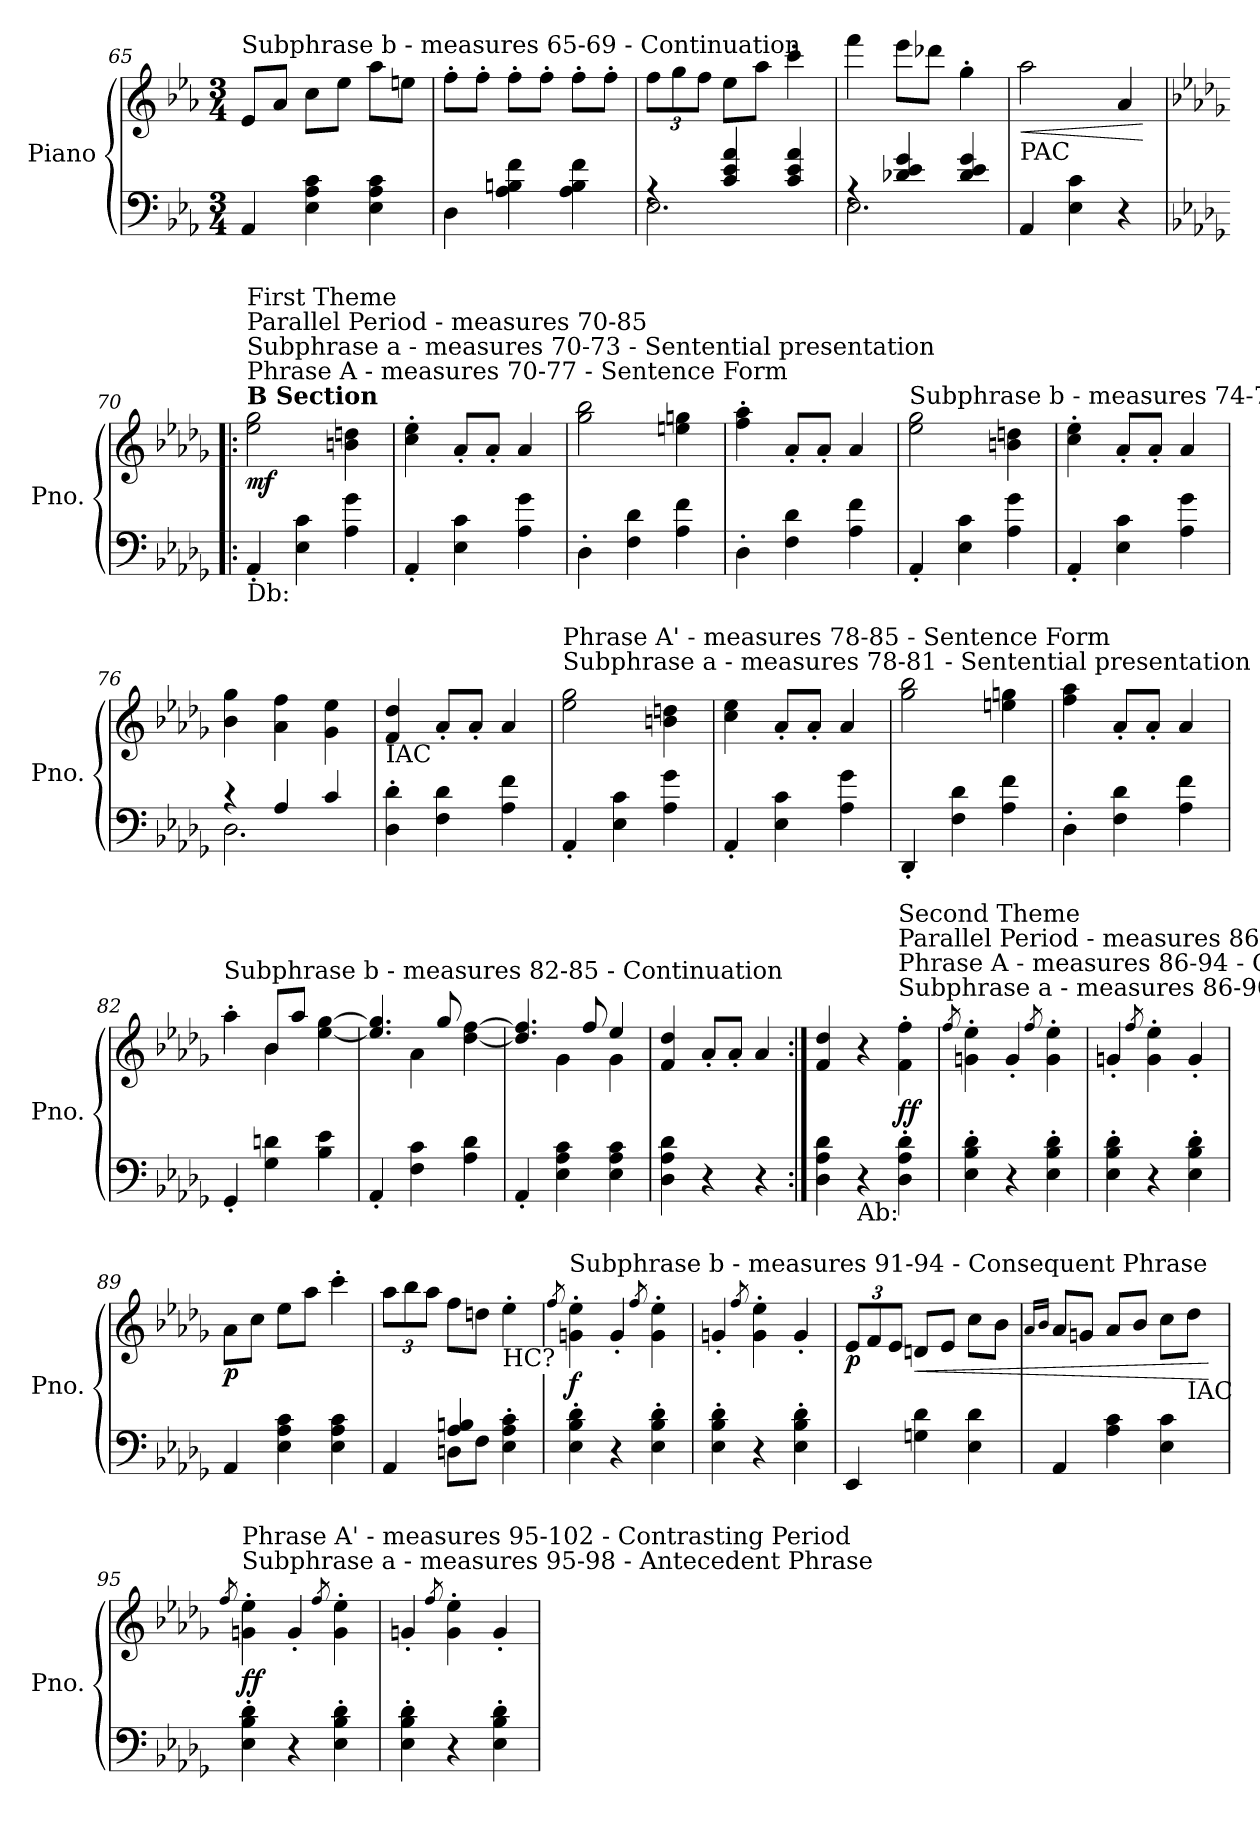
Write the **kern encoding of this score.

**kern	**kern	**dynam
*part1	*part1	*part1
*staff2	*staff1	*staff1/2
*I"Piano	*	*
*I'Pno.	*	*
*clefF4	*clefG2	*
*k[b-e-a-]	*k[b-e-a-]	*
*M3/4	*M3/4	*
=65	=65	=65
!	!LO:TX:a:t=Subphrase b - measures 65-69 - Continuation	!
4AA-/	8e-/L	.
.	8a-/J	.
4E-\ 4A-\ 4c\	8cc\L	.
.	8ee-\J	.
4E-\ 4A-\ 4c\	8aa-\L	.
.	8een\J	.
=66	=66	=66
4D\	8ff'\L	.
.	8ff'\J	.
4A-\ 4Bn\ 4f\	8ff'\L	.
.	8ff'\J	.
4A-\ 4B\ 4f\	8ff'\L	.
.	8ff'\J	.
!!LO:LB:g=z
=67	=67	=67
*^	*	*
*	*	*Xbrackettup	*
4rA	2.E-\	12ff\L	.
.	.	12gg\	.
.	.	12ff\J	.
4c/ 4e-/ 4a-/	.	8ee-\L	.
.	.	8aa-\J	.
4c/ 4e-/ 4a-/	.	4ccc'\	.
=68	=68	=68	=68
4rA	2.E-\	4fff\	.
4d-X/ 4e-/ 4g/	.	8eee-\L	.
.	.	8ddd-X\J	.
4d-/ 4e-/ 4g/	.	4gg'\	.
*v	*v	*	*
=69	=69	=69
!	!LO:TX:b:t=PAC	!
!	!	!LO:HP:b
4AA-/	2aa-\	<
4E-\ 4c\	.	.
4r	4a-/	.
.	.	[
=70!|:	=70!|:	=70!|:
*k[b-e-a-d-g-]	*k[b-e-a-d-g-]	*
!	!LO:TX:a:B:t=B Section	!
!	!LO:TX:a:t=Phrase A - measures 70-77 - Sentence Form	!
!	!LO:TX:a:t=Subphrase a - measures 70-73 - Sentential presentation	!
!	!LO:TX:a:t=Parallel Period - measures 70-85	!
!	!LO:TX:a:t=First Theme	!
!LO:TX:b:t=Db&colon;	!	!
!	!	!LO:DY:b
4AA-'/	2ee-\ 2gg-\	mf
4E-\ 4c\	.	.
4A-\ 4g-\	4bn\ 4ddn\	.
=71	=71	=71
4AA-'/	4cc\' 4ee-\'	.
4E-\ 4c\	8a-'/L	.
.	8a-'/J	.
4A-\ 4g-\	4a-/	.
=72	=72	=72
4D-'\	2gg-\ 2bb-\	.
4F\ 4d-\	.	.
4A-\ 4f\	4een\ 4ggn\	.
=73	=73	=73
4D-'\	4ff\' 4aa-\'	.
4F\ 4d-\	8a-'/L	.
.	8a-'/J	.
4A-\ 4f\	4a-/	.
=74	=74	=74
!	!LO:TX:a:t=Subphrase b - measures 74-77 - Continuation	!
4AA-'/	2ee-\ 2gg-\	.
4E-\ 4c\	.	.
4A-\ 4g-\	4bn\ 4ddn\	.
!!LO:LB:g=z
=75	=75	=75
4AA-'/	4cc\' 4ee-\'	.
4E-\ 4c\	8a-'/L	.
.	8a-'/J	.
4A-\ 4g-\	4a-/	.
=76	=76	=76
*^	*	*
4r	2.D-\	4b-\ 4gg-\	.
4A-/	.	4a-\ 4ff\	.
4c/	.	4g-\ 4ee-\	.
*v	*v	*	*
=77	=77	=77
!	!LO:TX:b:t=IAC	!
4D-\' 4d-\'	4f/ 4dd-/	.
4F\ 4d-\	8a-'/L	.
.	8a-'/J	.
4A-\ 4f\	4a-/	.
=78	=78	=78
!	!LO:TX:a:t=Subphrase a - measures 78-81 - Sentential presentation	!
!	!LO:TX:a:t=Phrase A' - measures 78-85 - Sentence Form	!
4AA-'/	2ee-\ 2gg-\	.
4E-\ 4c\	.	.
4A-\ 4g-\	4bn\ 4ddn\	.
=79	=79	=79
4AA-'/	4cc\ 4ee-\	.
4E-\ 4c\	8a-'/L	.
.	8a-'/J	.
4A-\ 4g-\	4a-/	.
=80	=80	=80
4DD-'/	2gg-\ 2bb-\	.
4F\ 4d-\	.	.
4A-\ 4f\	4een\ 4ggn\	.
=81	=81	=81
4D-'\	4ff\ 4aa-\	.
4F\ 4d-\	8a-'/L	.
.	8a-'/J	.
4A-\ 4f\	4a-/	.
=82	=82	=82
*	*^	*
!	!LO:TX:a:t=Subphrase b - measures 82-85 - Continuation	!	!
4GG-'/	4aa-'\	4ryy	.
4G-\ 4dn\	8b-/L	4b-\	.
.	8aa-/J	.	.
4B-\ 4e-\	[4ee-\ [4gg-\	4ryy	.
=83	=83	=83	=83
4AA-'/	4.ee-/] 4.gg-/]	4ryy	.
4F\ 4c\	.	4a-\	.
.	8gg-/	.	.
4A-\ 4d-\	[4dd-\ [4ff\	4ryy	.
!!LO:PB:g=z	!!
=84	=84	=84	=84
4AA-'/	4.dd-/] 4.ff/]	4ryy	.
4E-\ 4A-\ 4c\	.	4g-\	.
.	8ff/	.	.
4E-\ 4A-\ 4c\	4ee-/	4g-\	.
=85	=85	=85	=85
!	!LO:TX:b:t=PAC	!	!
*	*v	*v	*
4D-\ 4A-\ 4d-\	4f/ 4dd-/	.
4r	8a-'/L	.
.	8a-'/J	.
4r	4a-/	.
=86:|!	=86:|!	=86:|!
4D-\ 4A-\ 4d-\	4f/ 4dd-/	.
!LO:TX:b:t=Ab&colon;	!	!
4r	4r	.
!	!LO:TX:a:t=Subphrase a - measures 86-90 - Antecedent Phrase	!
!	!LO:TX:a:t=Phrase A - measures 86-94 - Contrasting Period	!
!	!LO:TX:a:t=Parallel Period - measures 86-102	!
!	!LO:TX:a:t=Second Theme	!
!	!	!LO:DY:b
4D-\' 4A-\' 4d-\'	4f\' 4ff\'	ff
=87	=87	=87
.	8qff/	.
4E-\' 4B-\' 4d-\'	4gn\' 4ee-\'	.
4r	4g'/	.
.	8qff/	.
4E-\' 4B-\' 4d-\'	4g\' 4ee-\'	.
=88	=88	=88
4E-\' 4B-\' 4d-\'	4gn'/	.
.	8qff/	.
4r	4g\' 4ee-\'	.
4E-\' 4B-\' 4d-\'	4g'/	.
=89	=89	=89
!	!	!LO:DY:b
4AA-/	8a-\L	p
.	8cc\J	.
4E-\ 4A-\ 4c\	8ee-\L	.
.	8aa-\J	.
4E-\ 4A-\ 4c\	4ccc'\	.
=90	=90	=90
*^	*	*
4AA-/	4ryy	12aa-\L	.
.	.	12bb-\	.
.	.	12aa-\J	.
4A-/ 4Bn/	8Dn\L	8ff\L	.
.	8F\J	8ddn\J	.
!	!	!LO:TX:b:t=HC?	!
4E-\' 4A-\' 4c\'	4ryy	4ee-'\	.
*v	*v	*	*
=91	=91	=91
.	8qff/	.
!	!LO:TX:a:t=Subphrase b - measures 91-94 - Consequent Phrase	!
!	!	!LO:DY:b
4E-\' 4B-\' 4d-\'	4gn\' 4ee-\'	f
4r	4g'/	.
.	8qff/	.
4E-\' 4B-\' 4d-\'	4g\' 4ee-\'	.
!!LO:LB:g=z
=92	=92	=92
4E-\' 4B-\' 4d-\'	4gn'/	.
.	8qff/	.
4r	4g\' 4ee-\'	.
4E-\' 4B-\' 4d-\'	4g'/	.
=93	=93	=93
!	!	!LO:DY:b
4EE-/	12e-/L	p
.	12f/	.
.	12e-/J	.
!	!	!LO:HP:b
4Gn\ 4d-\	8dn/L	<
.	8e-/J	.
4E-\ 4d-\	8cc\L	.
.	8b-\J	.
=94	=94	=94
.	16qa-/LL	.
.	16qb-/JJ	.
4AA-/	8a-/L	.
.	8gn/J	.
4A-\ 4c\	8a-/L	.
.	8b-/J	.
4E-\ 4c\	8cc\L	.
!	!LO:TX:b:t=IAC	!
.	8dd-\J	.
.	.	[
=95	=95	=95
.	8qff/	.
!	!LO:TX:a:t=Subphrase a - measures 95-98 - Antecedent Phrase	!
!	!LO:TX:a:t=Phrase A' - measures 95-102 - Contrasting Period	!
!	!	!LO:DY:b
4E-\' 4B-\' 4d-\'	4gn\' 4ee-\'	ff
4r	4g'/	.
.	8qff/	.
4E-\' 4B-\' 4d-\'	4g\' 4ee-\'	.
=96	=96	=96
4E-\' 4B-\' 4d-\'	4gn'/	.
.	8qff/	.
4r	4g\' 4ee-\'	.
4E-\' 4B-\' 4d-\'	4g'/	.
=	=	=
*-	*-	*-
